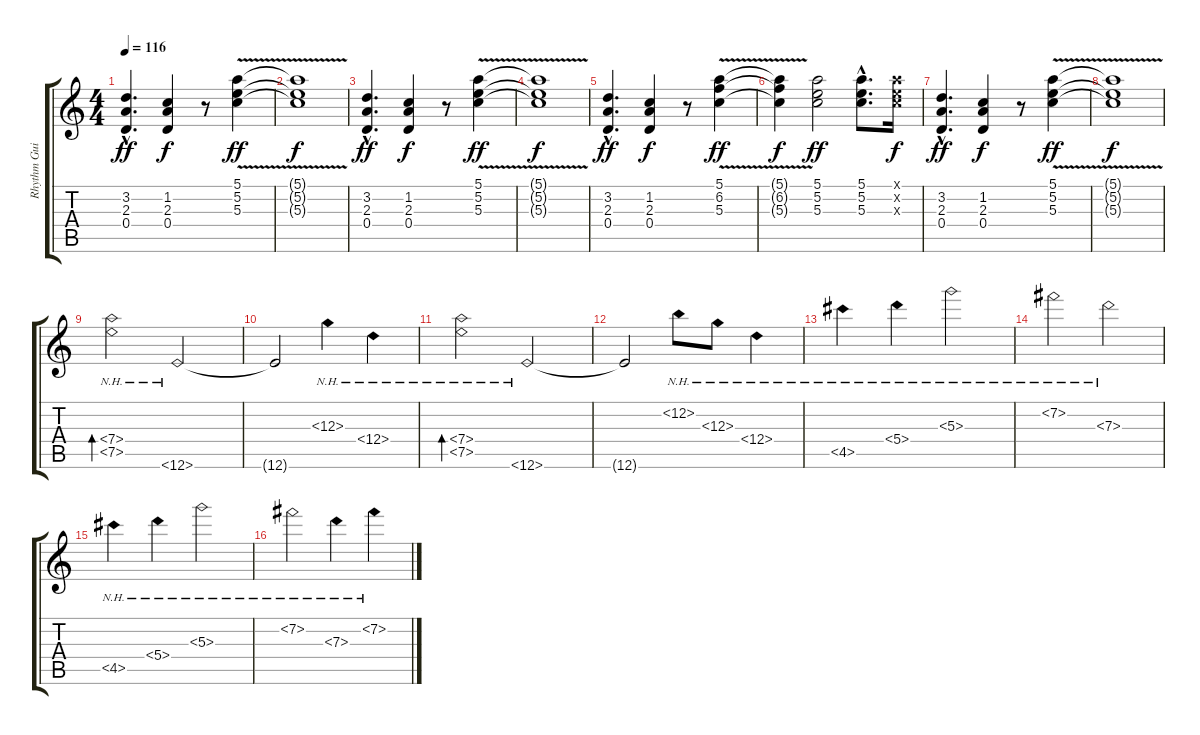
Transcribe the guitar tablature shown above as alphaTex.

\track ("Rhythm Guitar 1" "Rhythm Gui") {instrument distortionguitar}
\staff {score tabs}
\tuning (E4 B3 G3 D3 A2 E2) {hide}
\ts (4 4)
\tempo 116
\clef g2
\ks c
(3.2{hac} 2.3{hac} 0.4{hac}).4{d dy ff} (1.2 2.3 0.4).4{dy f} r.8 (5.1{v} 5.2{v} 5.3{v}).4{dy ff} |
(5.1{t} 5.2{t} 5.3{t}).1{dy f} |
(3.2{hac} 2.3{hac} 0.4{hac}).4{d dy ff} (1.2 2.3 0.4).4{dy f} r.8 (5.1{v} 5.2{v} 5.3{v}).4{dy ff} |
(5.1{t} 5.2{t} 5.3{t}).1{dy f} |
(3.2{hac} 2.3{hac} 0.4{hac}).4{d dy ff} (1.2 2.3 0.4).4{dy f} r.8 (5.1{v} 6.2{v} 5.3{v}).4{dy ff} |
(5.1{t} 6.2{t} 5.3{t}).4{dy f} (5.1 5.2 5.3).2{dy ff} (5.1{hac} 5.2{hac} 5.3{hac}).8{d} (5.1{x} 5.2{x} 5.3{x}).16{dy f} |
(3.2{hac} 2.3{hac} 0.4{hac}).4{d dy ff} (1.2 2.3 0.4).4{dy f} r.8 (5.1{v} 5.2{v} 5.3{v}).4{dy ff} |
(5.1{t} 5.2{t} 5.3{t}).1{dy f} |
(7.4{nh} 7.5{nh}).2{bd 480 volume 16} 12.6{nh}.2 |
12.6{t}.2 12.3{nh}.4 12.4{nh}.4 |
(7.4{nh} 7.5{nh}).2{bd 480} 12.6{nh}.2 |
12.6{t}.2 12.2{nh}.8 12.3{nh}.8 12.4{nh}.4 |
4.5{nh}.4 5.4{nh}.4 5.3{nh}.2 |
7.2{nh}.2 7.3{nh}.2 |
4.5{nh}.4 5.4{nh}.4 5.3{nh}.2 |
7.2{nh}.2 7.3{nh}.4 7.2{nh}.4
